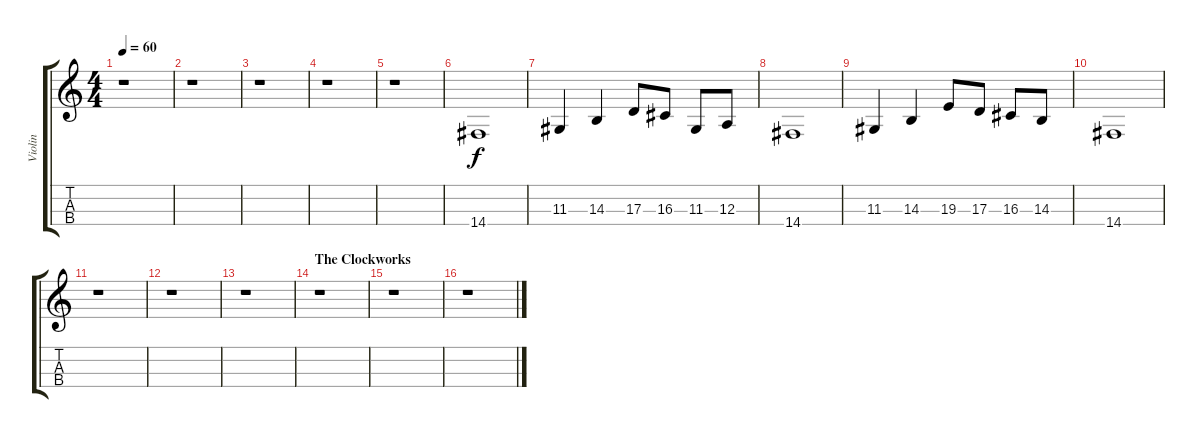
\track ("Violin " "Violin ") {instrument violin}
\staff {score tabs}
\tuning (G3 D3 A2 E2) {hide}
\ts (4 4)
\tempo 60
\clef g2
\ks c
r.1{dy f} |
r.1 |
r.1 |
r.1 |
r.1 |
14.4.1 |
11.3.4 14.3.4 17.3.8 16.3.8 11.3.8 12.3.8 |
14.4.1 |
11.3.4 14.3.4 19.3.8 17.3.8 16.3.8 14.3.8 |
14.4.1 |
r.1 |
r.1 |
r.1 |
\section ("" "The Clockworks")
r.1 |
r.1 |
r.1
